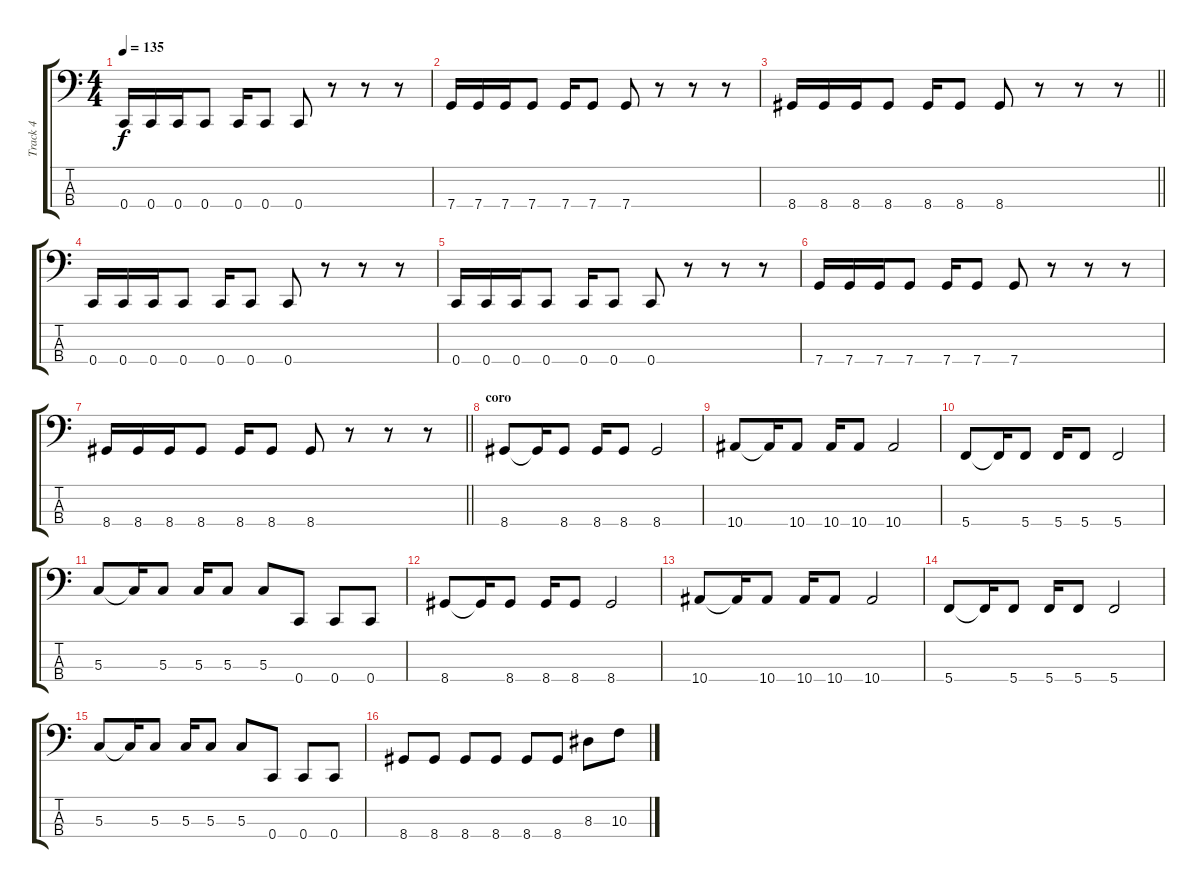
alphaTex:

\track ("Track 4" "Track 4") {instrument acousticbass bank 255}
\staff {score tabs}
\tuning (F2 C2 G1 C1) {hide}
\ts (4 4)
\tempo 135
\clef f4
\ks c
0.4.16{dy f} 0.4.16 0.4.16 0.4.8 0.4.16 0.4.8 0.4.8 r.8 r.8 r.8 |
7.4.16 7.4.16 7.4.16 7.4.8 7.4.16 7.4.8 7.4.8 r.8 r.8 r.8 |
\barLineRight lightlight
8.4.16 8.4.16 8.4.16 8.4.8 8.4.16 8.4.8 8.4.8 r.8 r.8 r.8 |
0.4.16 0.4.16 0.4.16 0.4.8 0.4.16 0.4.8 0.4.8 r.8 r.8 r.8 |
0.4.16 0.4.16 0.4.16 0.4.8 0.4.16 0.4.8 0.4.8 r.8 r.8 r.8 |
7.4.16 7.4.16 7.4.16 7.4.8 7.4.16 7.4.8 7.4.8 r.8 r.8 r.8 |
\barLineRight lightlight
8.4.16 8.4.16 8.4.16 8.4.8 8.4.16 8.4.8 8.4.8 r.8 r.8 r.8 |
\section ("" "coro")
8.4.8 8.4{t}.16 8.4.8 8.4.16 8.4.8 8.4.2 |
10.4.8 10.4{t}.16 10.4.8 10.4.16 10.4.8 10.4.2 |
5.4.8 5.4{t}.16 5.4.8 5.4.16 5.4.8 5.4.2 |
5.3.8 5.3{t}.16 5.3.8 5.3.16 5.3.8 5.3.8 0.4.8 0.4.8 0.4.8 |
8.4.8 8.4{t}.16 8.4.8 8.4.16 8.4.8 8.4.2 |
10.4.8 10.4{t}.16 10.4.8 10.4.16 10.4.8 10.4.2 |
5.4.8 5.4{t}.16 5.4.8 5.4.16 5.4.8 5.4.2 |
5.3.8 5.3{t}.16 5.3.8 5.3.16 5.3.8 5.3.8 0.4.8 0.4.8 0.4.8 |
8.4.8 8.4.8 8.4.8 8.4.8 8.4.8 8.4.8 8.3.8 10.3.8
